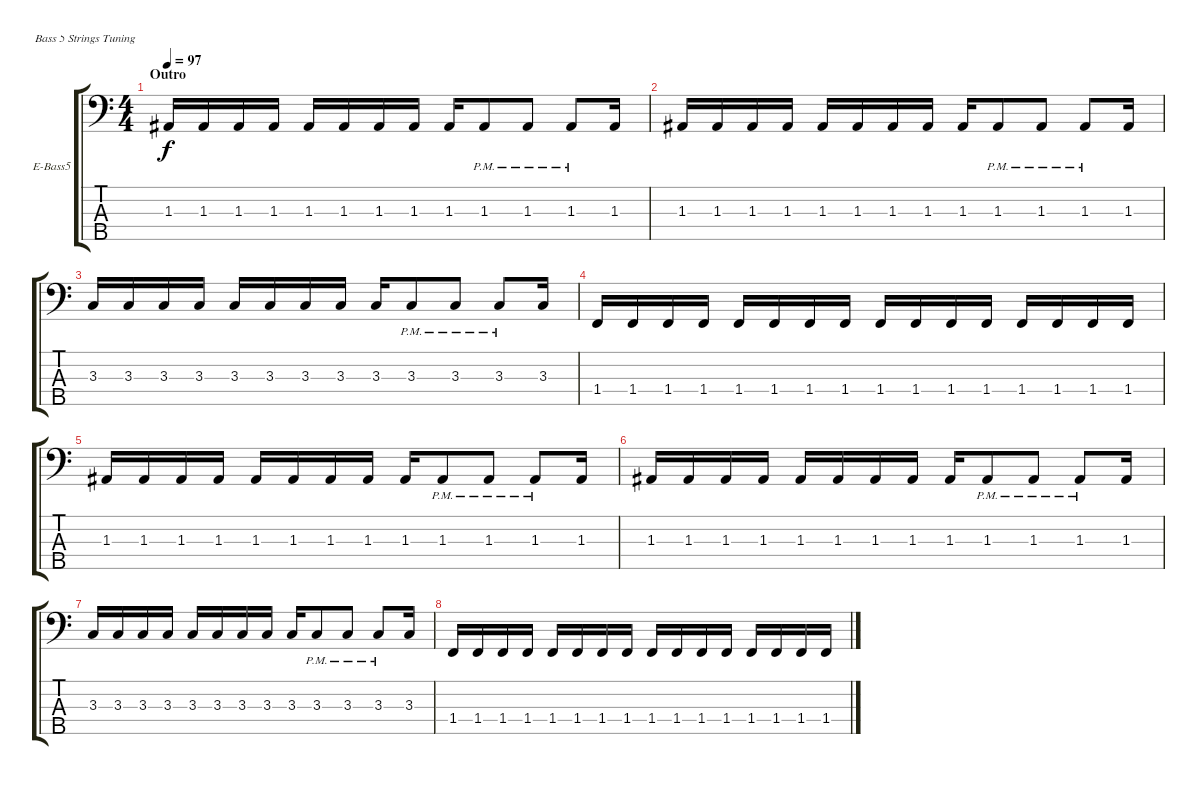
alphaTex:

\bracketExtendMode groupsimilarinstruments
\firstSystemTrackNameOrientation horizontal
\otherSystemsTrackNameOrientation horizontal
\track ("Tobin Esperance" "E-Bass5") {instrument electricbassfinger}
\staff {score tabs}
\tuning (G2 D2 A1 E1 B0)
\ts (4 4)
\section ("" "Outro")
\tempo 97
\clef f4
\ks c
1.3.16{dy f} 1.3.16 1.3.16 1.3.16 1.3.16 1.3.16 1.3.16 1.3.16 1.3.16 1.3{pm}.8 1.3{pm}.8 1.3{pm}.8 1.3.16 |
1.3.16 1.3.16 1.3.16 1.3.16 1.3.16 1.3.16 1.3.16 1.3.16 1.3.16 1.3{pm}.8 1.3{pm}.8 1.3{pm}.8 1.3.16 |
3.3.16 3.3.16 3.3.16 3.3.16 3.3.16 3.3.16 3.3.16 3.3.16 3.3.16 3.3{pm}.8 3.3{pm}.8 3.3{pm}.8 3.3.16 |
1.4.16 1.4.16 1.4.16 1.4.16 1.4.16 1.4.16 1.4.16 1.4.16 1.4.16 1.4.16 1.4.16 1.4.16 1.4.16 1.4.16 1.4.16 1.4.16 |
1.3.16 1.3.16 1.3.16 1.3.16 1.3.16 1.3.16 1.3.16 1.3.16 1.3.16 1.3{pm}.8 1.3{pm}.8 1.3{pm}.8 1.3.16 |
1.3.16 1.3.16 1.3.16 1.3.16 1.3.16 1.3.16 1.3.16 1.3.16 1.3.16 1.3{pm}.8 1.3{pm}.8 1.3{pm}.8 1.3.16 |
3.3.16 3.3.16 3.3.16 3.3.16 3.3.16 3.3.16 3.3.16 3.3.16 3.3.16 3.3{pm}.8 3.3{pm}.8 3.3{pm}.8 3.3.16 |
1.4.16 1.4.16 1.4.16 1.4.16 1.4.16 1.4.16 1.4.16 1.4.16 1.4.16 1.4.16 1.4.16 1.4.16 1.4.16 1.4.16 1.4.16 1.4.16
